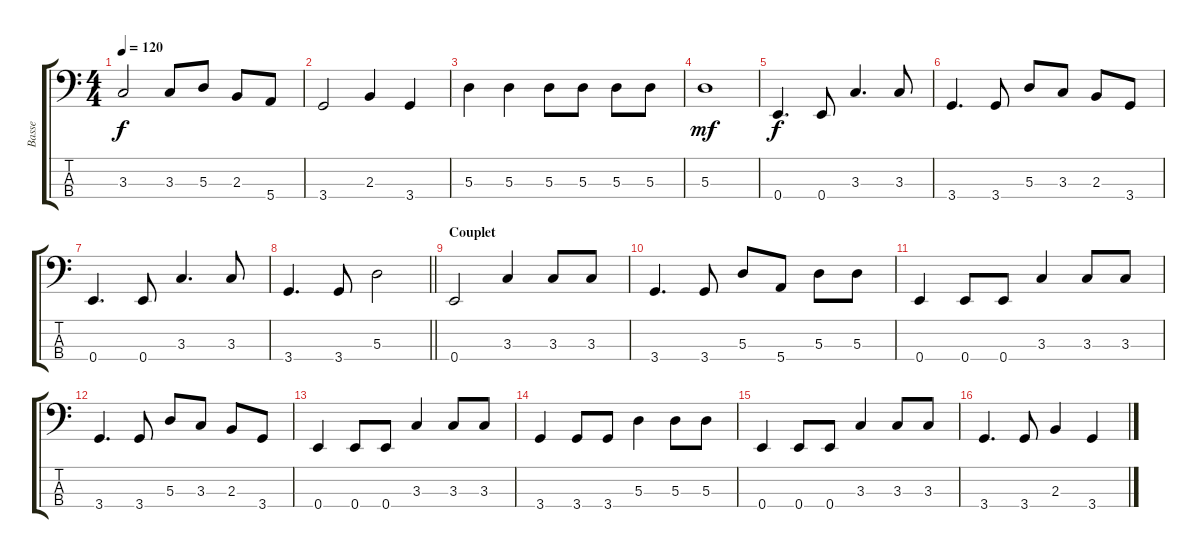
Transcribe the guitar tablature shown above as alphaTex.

\track ("Basse" "Basse") {instrument electricbassfinger}
\staff {score tabs}
\tuning (G2 D2 A1 E1) {hide}
\ts (4 4)
\tempo 120
\clef f4
\ks c
3.3.2{dy f} 3.3.8 5.3.8 2.3.8 5.4.8 |
3.4.2 2.3.4 3.4.4 |
5.3.4 5.3.4 5.3.8 5.3.8 5.3.8 5.3.8 |
5.3.1{dy mf} |
0.4.4{d dy f} 0.4.8 3.3.4{d} 3.3.8 |
3.4.4{d} 3.4.8 5.3.8 3.3.8 2.3.8 3.4.8 |
0.4.4{d} 0.4.8 3.3.4{d} 3.3.8 |
\barLineRight lightlight
3.4.4{d} 3.4.8 5.3.2 |
\section ("" "Couplet")
0.4.2{volume 9} 3.3.4 3.3.8 3.3.8 |
3.4.4{d} 3.4.8 5.3.8 5.4.8 5.3.8 5.3.8 |
0.4.4 0.4.8 0.4.8 3.3.4 3.3.8 3.3.8 |
3.4.4{d} 3.4.8 5.3.8 3.3.8 2.3.8 3.4.8 |
0.4.4 0.4.8 0.4.8 3.3.4 3.3.8 3.3.8 |
3.4.4 3.4.8 3.4.8 5.3.4 5.3.8 5.3.8 |
0.4.4 0.4.8 0.4.8 3.3.4 3.3.8 3.3.8 |
3.4.4{d} 3.4.8 2.3.4 3.4.4
